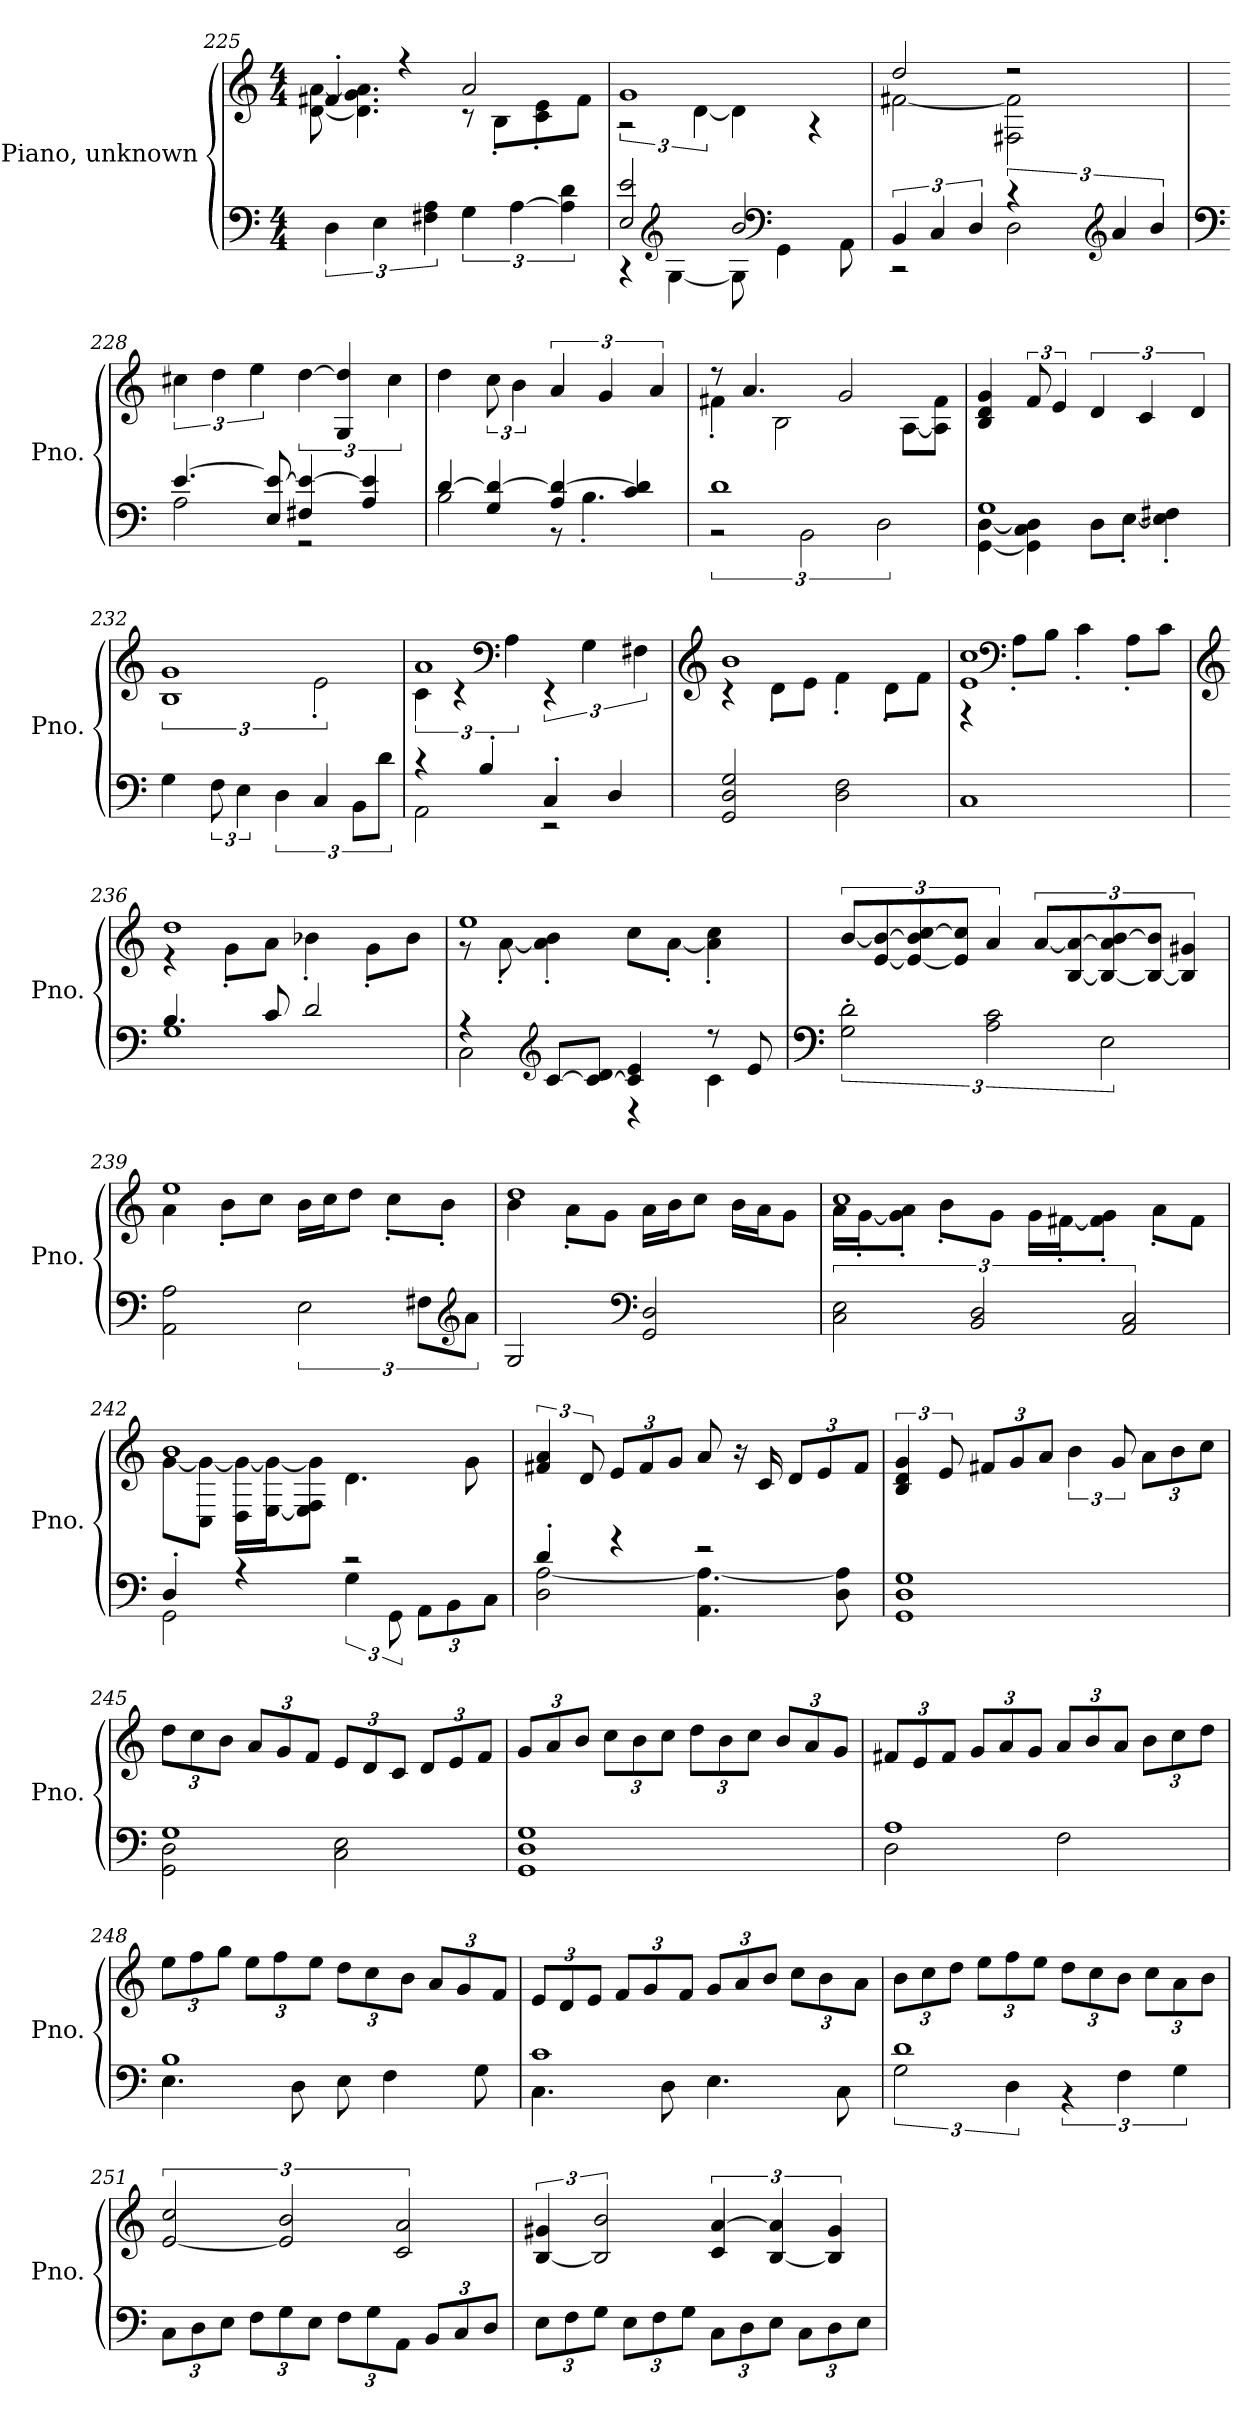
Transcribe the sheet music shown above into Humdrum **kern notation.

**kern	**kern
*part1	*part1
*staff2	*staff1
*I"Piano, unknown	*
*I'Pno.	*
!!LO:PB:g=z
*clefF4	*clefG2
*k[]	*k[]
*M4/4	*M4/4
=225	=225
*	*^
6D\	4f#X'/	[8d\ [8a\
.	.	4.d\] 4.g\ 4.a\]
6E\	.	.
.	4r	.
6F#X\ 6A\	.	.
6G\	2a/	8r
.	.	8B'\L
[6A\	.	.
.	.	8c\' 8e\'
6A\] 6d\	.	.
.	.	8f#\J
=226	=226	=226
*^	*	*
2E/ 2e/	4r	1g	3r
*clefG2	*	*	*
.	[4G\	.	.
.	.	.	[6d\
2b/	8G\]	.	4d\]
*clefF4	*	*	*
.	4GG\	.	.
.	.	.	4r
.	8AA\	.	.
=227	=227	=227	=227
6BB/	2r	2dd/	[2f#X\
6C/	.	.	.
6D/	.	.	.
6r	2D\	2r	2F#X\ 2f#\]
*clefG2	*	*	*
6a/	.	.	.
6b/	.	.	.
*	*	*v	*v
=228	=228	=228
*clefF4	*	*
[4.e/	2A\	6cc#X\
.	.	6dd\
.	.	6ee\
8E/ 8e/_	.	.
4F#X/ 4e/_	2r	[6dd\
.	.	6G/ 6dd/]
4A/ 4e/]	.	.
.	.	6cc#\
!!LO:LB:g=z
=229	=229	=229
[4d/	2B\	4dd\
4G/ 4d/_	.	12cc\
.	.	6b\
4A/ 4d/_	8r	6a/
.	4.B'\	.
.	.	6g/
4c/ 4d/]	.	.
.	.	6a/
=230	=230	=230
*	*	*^
1d	3r	8r	4f#X'\
.	.	4.a/	.
.	.	.	2B\
.	3BB\	.	.
.	.	2g/	.
.	3D\	.	.
.	.	.	[8A\L
.	.	.	8A\] 8f#\J
*	*	*v	*v
=231	=231	=231
1G	[4GG\ [4D\	4B/ 4d/ 4g/
.	4GG\] 4C\ 4D\]	12f/
.	.	6e/
.	8D\L	6d/
.	[8E'\J	.
.	.	6c/
.	4E\]' 4F#X\'	.
.	.	6d/
*v	*v	*
=232	=232
*	*^
4G\	1g	3%2B
12F\	.	.
6E\	.	.
6D\	.	.
6C/	.	3e'\
12BB\L	.	.
12d\J	.	.
=233	=233	=233
*^	*	*
4r	2AA\	1a	6c\
.	.	.	6r
4B'/	.	.	.
*	*	*clefF4	*
.	.	.	6A\
4C'/	2r	.	6r
.	.	.	6G\
4D/	.	.	.
.	.	.	6F#X\
*v	*v	*	*
!!LO:LB:g=z	!!
=234	=234	=234
*	*clefG2	*
2GG/ 2D/ 2G/	1b	4r
.	.	8d'\L
.	.	8e\J
2D\ 2F\	.	4f'\
.	.	8d'\L
.	.	8f\J
=235	=235	=235
1C	1e 1cc	4r
*	*clefF4	*
.	.	8A'\L
.	.	8B\J
.	.	4c'\
.	.	8A'\L
.	.	8c\J
=236	=236	=236
*	*clefG2	*
*^	*	*
4.B/	1G	1dd	4r
.	.	.	8g'\L
8c/	.	.	8a\J
2d/	.	.	4b-X'\
.	.	.	8g'\L
.	.	.	8b-\J
=237	=237	=237	=237
4r	2C\	1ee	8r
.	.	.	[8a'\
*clefG2	*	*	*
[8c/L	.	.	4a\]' 4b\'
8c/_ 8d/J	.	.	.
4c/] 4e/	4r	.	8cc\L
.	.	.	[8a'\J
8r	4c\	.	4a\]' 4cc\'
8e/	.	.	.
*v	*v	*	*
*	*v	*v
!!LO:LB:g=z
=238	=238
*clefF4	*
3G\' 3d\'	[12b/L
.	[12e/ 12b/_
.	12e/_ 12b/] [12cc/
.	12e/] 12cc/]J
3A\ 3c\	6a/
.	[12a/L
.	[12B/ 12a/_
3E\	12B/_ 12a/] [12b/
.	12B/_ 12b/]J
.	6B/] 6g#X/
=239	=239
*	*^
2AA\ 2A\	1ee	4a\
.	.	8b'\L
.	.	8cc\J
3E\	.	16b\LL
.	.	16cc\J
.	.	8dd\J
.	.	8cc'\L
12F#X\L	.	.
.	.	8b'\J
*clefG2	*	*
12a\J	.	.
=240	=240	=240
2G/	1dd	4b\
.	.	8a'\L
.	.	8g\J
*clefF4	*	*
2GG/ 2D/	.	16a\LL
.	.	16b\J
.	.	8cc\J
.	.	16b\LL
.	.	16a\J
.	.	8g\J
!!LO:LB:g=z	!!
=241	=241	=241
3C\ 3E\	1cc	16a\LL
.	.	[16g'\J
.	.	8g\]' 8a\'J
.	.	8b'\L
3BB/ 3D/	.	.
.	.	8g\J
.	.	16g\LL
.	.	[16f#X'\J
.	.	8f#\]' 8g\'J
3AA/ 3C/	.	.
.	.	8a'\L
.	.	8f#\J
=242	=242	=242
*^	*	*
4D'/	2GG\	1b	[8g\L
.	.	.	8C\ 8g\_J
4r	.	.	16D\ 16g\_LL
.	.	.	[16E\ 16g\_J
.	.	.	8E\] 8F\ 8g\]J
2r	6G\	.	4.d\
.	12GG\	.	.
*	*Xbrackettup	*	*
.	12AA\L	.	.
.	12BB\	.	.
.	.	.	8g\
.	12C\J	.	.
*	*	*v	*v
=243	=243	=243
4d'/	2D\ [2A\	6f#X/ 6a/
.	.	12d/
*	*	*Xbrackettup
4r	.	12e/L
.	.	12f#/
.	.	12g/J
2r	4.AA\ 4.A\_	8a/
.	.	16r
.	.	16c/
.	.	12d/L
.	.	12e/
.	8D\ 8A\]	.
.	.	12f#/J
*v	*v	*
!!LO:LB:g=z
=244	=244
*	*brackettup
1GG 1D 1G	6B/ 6d/ 6g/
.	12e/
*	*Xbrackettup
.	12f#X/L
.	12g/
.	12a/J
*	*brackettup
.	6b\
.	12g/
*	*Xbrackettup
.	12a\L
.	12b\
.	12cc\J
=245	=245
*^	*
1G	2GG\ 2D\	12dd\L
.	.	12cc\
.	.	12b\J
.	.	12a/L
.	.	12g/
.	.	12f/J
.	2C\ 2E\	12e/L
.	.	12d/
.	.	12c/J
.	.	12d/L
.	.	12e/
.	.	12f/J
*v	*v	*
=246	=246
1GG 1D 1G	12g/L
.	12a/
.	12b/J
.	12cc\L
.	12b\
.	12cc\J
.	12dd\L
.	12b\
.	12cc\J
.	12b/L
.	12a/
.	12g/J
!!LO:PB:g=z
=247	=247
*^	*
1A	2D\	12f#X/L
.	.	12e/
.	.	12f#/J
.	.	12g/L
.	.	12a/
.	.	12g/J
.	2F\	12a/L
.	.	12b/
.	.	12a/J
.	.	12b\L
.	.	12cc\
.	.	12dd\J
=248	=248	=248
1B	4.E\	12ee\L
.	.	12ff\
.	.	12gg\J
.	.	12ee\L
.	.	12ff\
.	8D\	.
.	.	12ee\J
.	8E\	12dd\L
.	.	12cc\
.	4F\	.
.	.	12b\J
.	.	12a/L
.	.	12g/
.	8G\	.
.	.	12f/J
=249	=249	=249
1c	4.C\	12e/L
.	.	12d/
.	.	12e/J
.	.	12f/L
.	.	12g/
.	8D\	.
.	.	12f/J
.	4.E\	12g/L
.	.	12a/
.	.	12b/J
.	.	12cc\L
.	.	12b\
.	8C\	.
.	.	12a\J
!!LO:LB:g=z
=250	=250	=250
*	*brackettup	*
1d	3G\	12b\L
.	.	12cc\
.	.	12dd\J
.	.	12ee\L
.	6D\	12ff\
.	.	12ee\J
.	6r	12dd\L
.	.	12cc\
.	6F\	12b\J
.	.	12cc\L
.	6G\	12a\
.	.	12b\J
*v	*v	*
=251	=251
*Xbrackettup	*brackettup
12C\L	[3e/ 3cc/
12D\	.
12E\J	.
12F\L	.
12G\	3e/] 3b/
12E\J	.
12F\L	.
12G\	.
12AA\J	3c/ 3a/
12BB/L	.
12C/	.
12D/J	.
=252	=252
12E\L	[6B/ 6g#X/
12F\	.
12G\J	3B/] 3b/
12E\L	.
12F\	.
12G\J	.
12C\L	6c/ [6a/
12D\	.
12E\J	[6B/ 6a/]
12C\L	.
12D\	6B/] 6g#/
12E\J	.
=	=
*-	*-
